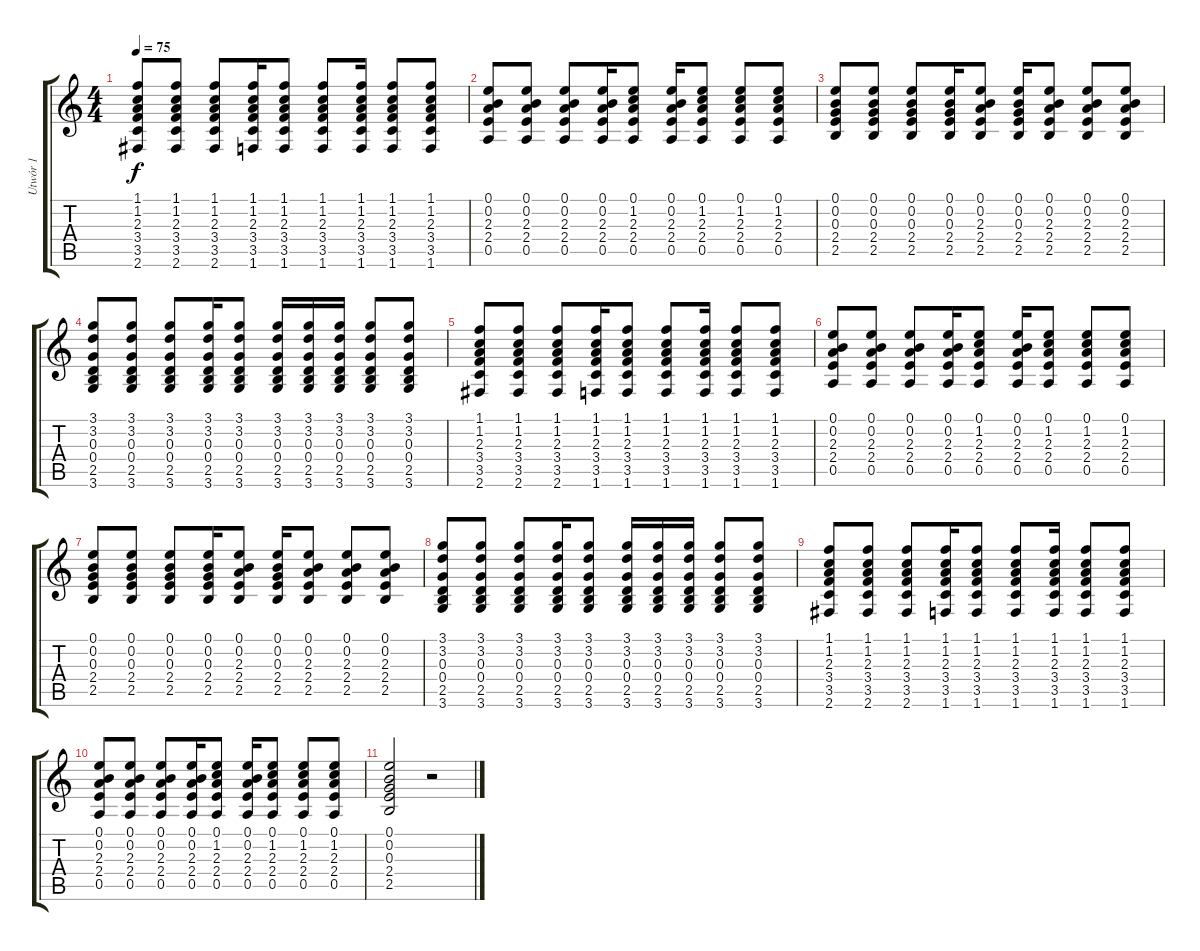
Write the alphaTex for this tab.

\track ("Utwór 1" "Utwór 1") {instrument acousticguitarnylon}
\staff {score tabs}
\tuning (E4 B3 G3 D3 A2 E2) {hide}
\ts (4 4)
\tempo 75
\clef g2
\ks c
(1.1 1.2 2.3 3.4 3.5 2.6).8{dy f} (1.1 1.2 2.3 3.4 3.5 2.6).8 (1.1 1.2 2.3 3.4 3.5 2.6).8 (1.1 1.2 2.3 3.4 3.5 1.6).16 (1.1 1.2 2.3 3.4 3.5 1.6).8 (1.1 1.2 2.3 3.4 3.5 1.6).8 (1.1 1.2 2.3 3.4 3.5 1.6).16 (1.1 1.2 2.3 3.4 3.5 1.6).8 (1.1 1.2 2.3 3.4 3.5 1.6).8 |
(0.1 0.2 2.3 2.4 0.5).8 (0.1 0.2 2.3 2.4 0.5).8 (0.1 0.2 2.3 2.4 0.5).8 (0.1 0.2 2.3 2.4 0.5).16 (0.1 1.2 2.3 2.4 0.5).8 (0.1 0.2 2.3 2.4 0.5).16 (0.1 1.2 2.3 2.4 0.5).8 (0.1 1.2 2.3 2.4 0.5).8 (0.1 1.2 2.3 2.4 0.5).8 |
(0.1 0.2 0.3 2.4 2.5).8 (0.1 0.2 0.3 2.4 2.5).8 (0.1 0.2 0.3 2.4 2.5).8 (0.1 0.2 0.3 2.4 2.5).16 (0.1 0.2 2.3 2.4 2.5).8 (0.1 0.2 0.3 2.4 2.5).16 (0.1 0.2 2.3 2.4 2.5).8 (0.1 0.2 2.3 2.4 2.5).8 (0.1 0.2 2.3 2.4 2.5).8 |
(3.1 3.2 0.3 0.4 2.5 3.6).8 (3.1 3.2 0.3 0.4 2.5 3.6).8 (3.1 3.2 0.3 0.4 2.5 3.6).8 (3.1 3.2 0.3 0.4 2.5 3.6).16 (3.1 3.2 0.3 0.4 2.5 3.6).8 (3.1 3.2 0.3 0.4 2.5 3.6).16 (3.1 3.2 0.3 0.4 2.5 3.6).16 (3.1 3.2 0.3 0.4 2.5 3.6).16 (3.1 3.2 0.3 0.4 2.5 3.6).8 (3.1 3.2 0.3 0.4 2.5 3.6).8 |
(1.1 1.2 2.3 3.4 3.5 2.6).8 (1.1 1.2 2.3 3.4 3.5 2.6).8 (1.1 1.2 2.3 3.4 3.5 2.6).8 (1.1 1.2 2.3 3.4 3.5 1.6).16 (1.1 1.2 2.3 3.4 3.5 1.6).8 (1.1 1.2 2.3 3.4 3.5 1.6).8 (1.1 1.2 2.3 3.4 3.5 1.6).16 (1.1 1.2 2.3 3.4 3.5 1.6).8 (1.1 1.2 2.3 3.4 3.5 1.6).8 |
(0.1 0.2 2.3 2.4 0.5).8 (0.1 0.2 2.3 2.4 0.5).8 (0.1 0.2 2.3 2.4 0.5).8 (0.1 0.2 2.3 2.4 0.5).16 (0.1 1.2 2.3 2.4 0.5).8 (0.1 0.2 2.3 2.4 0.5).16 (0.1 1.2 2.3 2.4 0.5).8 (0.1 1.2 2.3 2.4 0.5).8 (0.1 1.2 2.3 2.4 0.5).8 |
(0.1 0.2 0.3 2.4 2.5).8 (0.1 0.2 0.3 2.4 2.5).8 (0.1 0.2 0.3 2.4 2.5).8 (0.1 0.2 0.3 2.4 2.5).16 (0.1 0.2 2.3 2.4 2.5).8 (0.1 0.2 0.3 2.4 2.5).16 (0.1 0.2 2.3 2.4 2.5).8 (0.1 0.2 2.3 2.4 2.5).8 (0.1 0.2 2.3 2.4 2.5).8 |
(3.1 3.2 0.3 0.4 2.5 3.6).8 (3.1 3.2 0.3 0.4 2.5 3.6).8 (3.1 3.2 0.3 0.4 2.5 3.6).8 (3.1 3.2 0.3 0.4 2.5 3.6).16 (3.1 3.2 0.3 0.4 2.5 3.6).8 (3.1 3.2 0.3 0.4 2.5 3.6).16 (3.1 3.2 0.3 0.4 2.5 3.6).16 (3.1 3.2 0.3 0.4 2.5 3.6).16 (3.1 3.2 0.3 0.4 2.5 3.6).8 (3.1 3.2 0.3 0.4 2.5 3.6).8 |
(1.1 1.2 2.3 3.4 3.5 2.6).8 (1.1 1.2 2.3 3.4 3.5 2.6).8 (1.1 1.2 2.3 3.4 3.5 2.6).8 (1.1 1.2 2.3 3.4 3.5 1.6).16 (1.1 1.2 2.3 3.4 3.5 1.6).8 (1.1 1.2 2.3 3.4 3.5 1.6).8 (1.1 1.2 2.3 3.4 3.5 1.6).16 (1.1 1.2 2.3 3.4 3.5 1.6).8 (1.1 1.2 2.3 3.4 3.5 1.6).8 |
(0.1 0.2 2.3 2.4 0.5).8 (0.1 0.2 2.3 2.4 0.5).8 (0.1 0.2 2.3 2.4 0.5).8 (0.1 0.2 2.3 2.4 0.5).16 (0.1 1.2 2.3 2.4 0.5).8 (0.1 0.2 2.3 2.4 0.5).16 (0.1 1.2 2.3 2.4 0.5).8 (0.1 1.2 2.3 2.4 0.5).8 (0.1 1.2 2.3 2.4 0.5).8 |
(0.1 0.2 0.3 2.4 2.5).2 r.2
